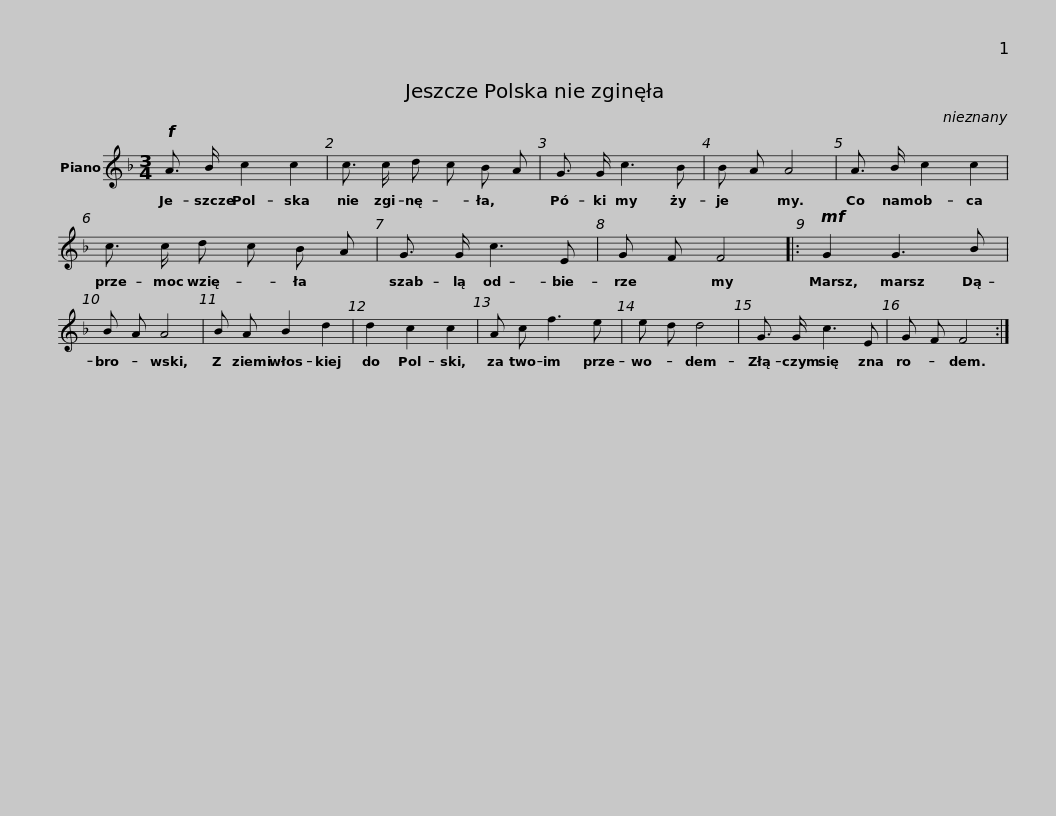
X:1
L:1/8
M:3/4
I:linebreak $
K:F
V:1 treble
V:1
!f! A3/2 B/ c2 c2 | c3/2 c/ d c B A | G3/2 G/ c3 B | B A A4 | A3/2 B/ c2 c2 |$ %5
 c3/2 c/ d c B A | G3/2 G/ c3 E | G F F4 |:!mf! G2 G3 B | B A A4 | %10
 B A B2 d2 |$ d2 c2 c2 | A c f3 e | e d d4 | G3/2 G/ c3 E | %15
 G F F4 :| %16
